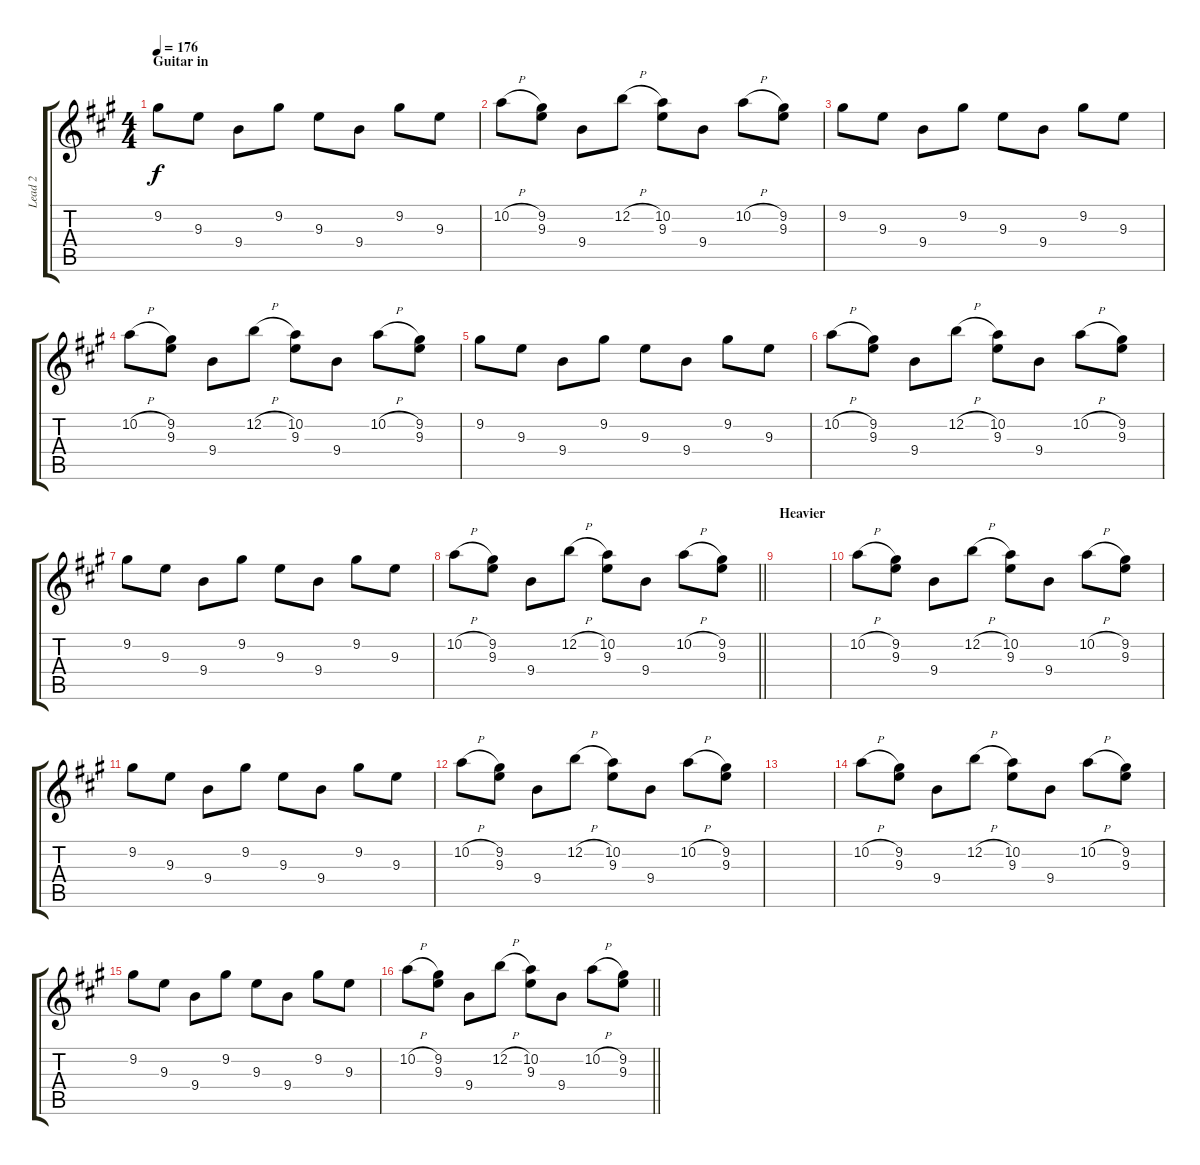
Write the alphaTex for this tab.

\track ("Lead 2" "Lead 2") {instrument distortionguitar}
\staff {score tabs}
\tuning (E4 B3 G3 D3 A2 D2) {hide}
\ts (4 4)
\section ("" "Guitar in")
\tempo 176
\clef g2
\ks a
9.2.8{dy f} 9.3.8 9.4.8 9.2.8 9.3.8 9.4.8 9.2.8 9.3.8 |
10.2{h}.8 (9.2 9.3).8 9.4.8 12.2{h}.8 (10.2 9.3).8 9.4.8 10.2{h}.8 (9.2 9.3).8 |
9.2.8 9.3.8 9.4.8 9.2.8 9.3.8 9.4.8 9.2.8 9.3.8 |
10.2{h}.8 (9.2 9.3).8 9.4.8 12.2{h}.8 (10.2 9.3).8 9.4.8 10.2{h}.8 (9.2 9.3).8 |
9.2.8 9.3.8 9.4.8 9.2.8 9.3.8 9.4.8 9.2.8 9.3.8 |
10.2{h}.8 (9.2 9.3).8 9.4.8 12.2{h}.8 (10.2 9.3).8 9.4.8 10.2{h}.8 (9.2 9.3).8 |
9.2.8 9.3.8 9.4.8 9.2.8 9.3.8 9.4.8 9.2.8 9.3.8 |
\barLineRight lightlight
10.2{h}.8 (9.2 9.3).8 9.4.8 12.2{h}.8 (10.2 9.3).8 9.4.8 10.2{h}.8 (9.2 9.3).8 |
\section ("" "Heavier")
|
10.2{h}.8 (9.2 9.3).8 9.4.8 12.2{h}.8 (10.2 9.3).8 9.4.8 10.2{h}.8 (9.2 9.3).8 |
9.2.8 9.3.8 9.4.8 9.2.8 9.3.8 9.4.8 9.2.8 9.3.8 |
10.2{h}.8 (9.2 9.3).8 9.4.8 12.2{h}.8 (10.2 9.3).8 9.4.8 10.2{h}.8 (9.2 9.3).8 |
|
10.2{h}.8 (9.2 9.3).8 9.4.8 12.2{h}.8 (10.2 9.3).8 9.4.8 10.2{h}.8 (9.2 9.3).8 |
9.2.8 9.3.8 9.4.8 9.2.8 9.3.8 9.4.8 9.2.8 9.3.8 |
\barLineRight lightlight
10.2{h}.8 (9.2 9.3).8 9.4.8 12.2{h}.8 (10.2 9.3).8 9.4.8 10.2{h}.8 (9.2 9.3).8
